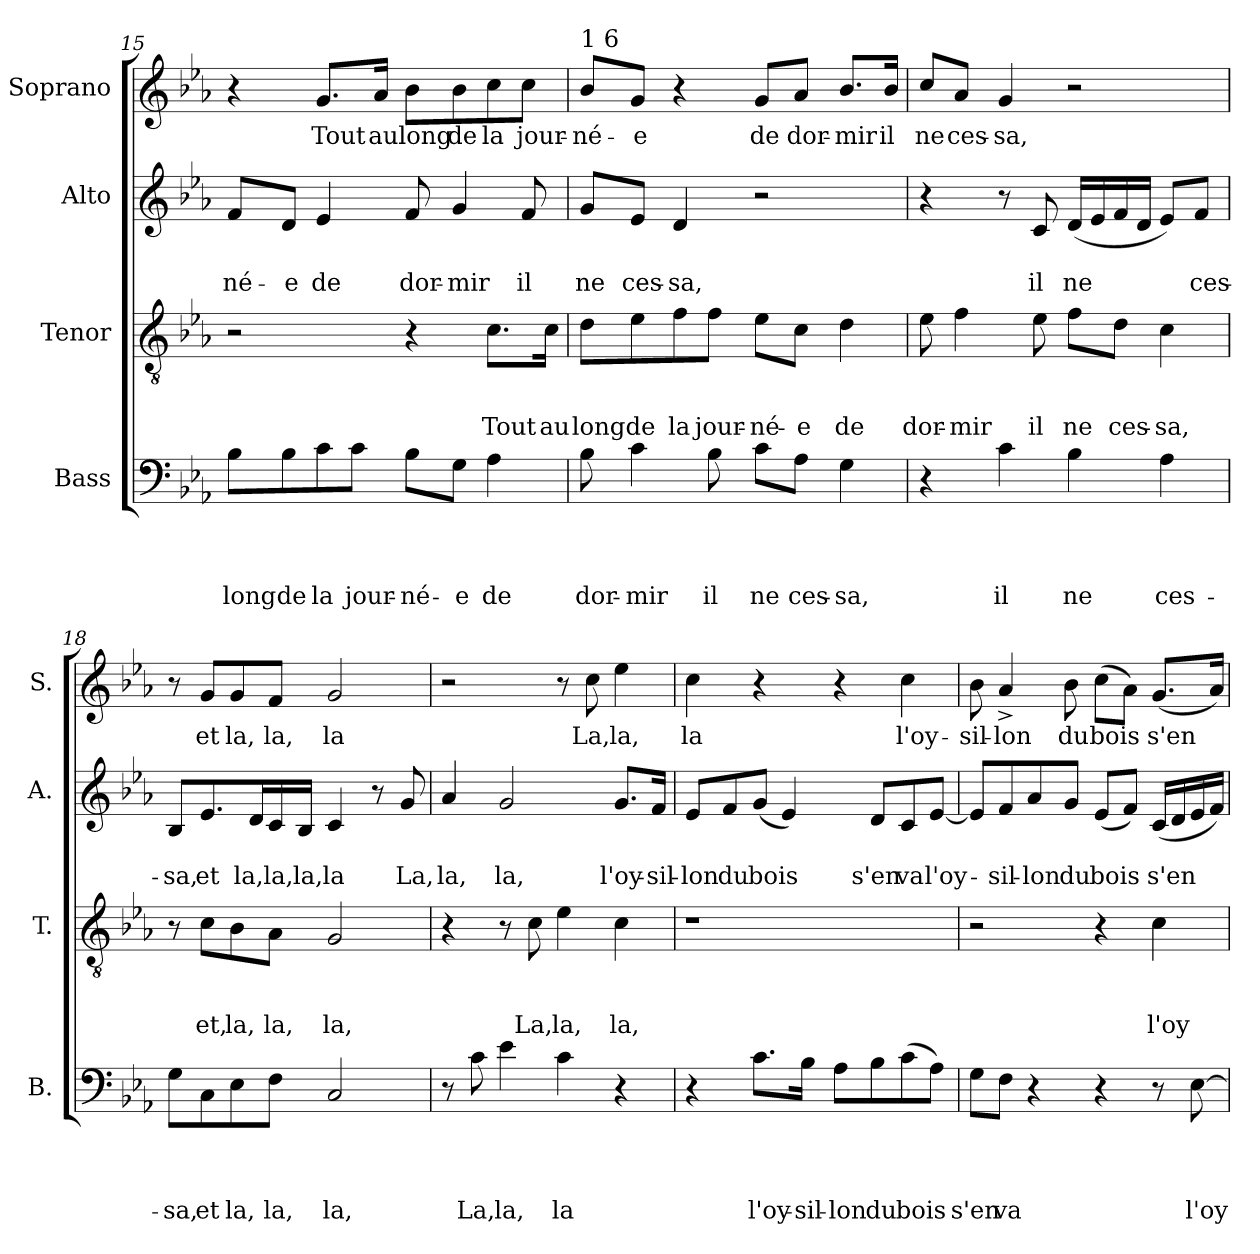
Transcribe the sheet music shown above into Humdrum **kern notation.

**kern	**text	**text	**text	**text	**kern	**text	**text	**text	**kern	**text	**text	**kern	**text
*part4	*part4	*part4	*part4	*part4	*part3	*part3	*part3	*part3	*part2	*part2	*part2	*part1	*part1
*staff4	*staff4	*staff4	*staff4	*staff4	*staff3	*staff3	*staff3	*staff3	*staff2	*staff2	*staff2	*staff1	*staff1
*I"Bass	*	*	*	*	*I"Tenor	*	*	*	*I"Alto	*	*	*I"Soprano	*
*I'B.	*	*	*	*	*I'T.	*	*	*	*I'A.	*	*	*I'S.	*
*clefF4	*	*	*	*	*clefGv2	*	*	*	*clefG2	*	*	*clefG2	*
*k[b-e-a-]	*	*	*	*	*k[b-e-a-]	*	*	*	*k[b-e-a-]	*	*	*k[b-e-a-]	*
*E-:	*	*	*	*	*E-:	*	*	*	*E-:	*	*	*E-:	*
=15	=15	=15	=15	=15	=15	=15	=15	=15	=15	=15	=15	=15	=15
!	!	!	!	!LO:LY:b	!	!	!	!	!	!	!LO:LY:b	!	!
8B-\L	.	.	.	long	2r	.	.	.	8f/L	.	-né-	4r	.
!	!	!	!	!LO:LY:b	!	!	!	!	!	!	!LO:LY:b	!	!
8B-\	.	.	.	de	.	.	.	.	8d/J	.	-e	.	.
!	!	!	!	!LO:LY:b	!	!	!	!	!	!	!LO:LY:b	!	!LO:LY:b
8c\	.	.	.	la	.	.	.	.	4e-/	.	de	8.g/L	Tout
!	!	!	!	!LO:LY:b	!	!	!	!	!	!	!	!	!
8c\J	.	.	.	jour-	.	.	.	.	.	.	.	.	.
!	!	!	!	!	!	!	!	!	!	!	!	!	!LO:LY:b
.	.	.	.	.	.	.	.	.	.	.	.	16a-/Jk	aulong
!	!	!	!	!LO:LY:b	!	!	!	!	!	!	!LO:LY:b	!	!
8B-\L	.	.	.	-né-	4r	.	.	.	8f/	.	dor-	8b-\L	.
!	!	!	!	!LO:LY:b	!	!	!	!	!	!	!LO:LY:b	!	!LO:LY:b
8G\J	.	.	.	-e	.	.	.	.	4g/	.	-mir	8b-\	de
!	!	!	!	!LO:LY:b	!	!	!	!LO:LY:b	!	!	!	!	!LO:LY:b
4A-\	.	.	.	de	8.c\L	.	.	Tout	.	.	.	8cc\	la
!	!	!	!	!	!	!	!	!	!	!	!LO:LY:b	!	!LO:LY:b
.	.	.	.	.	.	.	.	.	8f/	.	il	8cc\J	jour-
!	!	!	!	!	!	!	!	!LO:LY:b	!	!	!	!	!
.	.	.	.	.	16c\Jk	.	.	au	.	.	.	.	.
!!LO:LB:g=z
=16	=16	=16	=16	=16	=16	=16	=16	=16	=16	=16	=16	=16	=16
!	!	!	!	!	!	!	!	!	!	!	!	!LO:TX:a:t=1 6	!
!	!	!	!	!LO:LY:b	!	!	!	!LO:LY:b	!	!	!LO:LY:b	!	!LO:LY:b
8B-\	.	.	.	dor-	8d\L	.	.	long	8g/L	.	ne	8b-/L	-né-
!	!	!	!	!LO:LY:b	!	!	!	!LO:LY:b	!	!	!LO:LY:b	!	!LO:LY:b
4c\	.	.	.	-mir	8e-\	.	.	de	8e-/J	.	ces-	8g/J	-e
!	!	!	!	!	!	!	!	!LO:LY:b	!	!	!LO:LY:b	!	!
.	.	.	.	.	8f\	.	.	la	4d/	.	-sa,	4r	.
!	!	!	!	!LO:LY:b	!	!	!	!LO:LY:b	!	!	!	!	!
8B-\	.	.	.	il	8f\J	.	.	jour-	.	.	.	.	.
!	!	!	!	!LO:LY:b	!	!	!	!LO:LY:b	!	!	!	!	!LO:LY:b
8c\L	.	.	.	ne	8e-\L	.	.	-né-	2r	.	.	8g/L	de
!	!	!	!	!LO:LY:b	!	!	!	!LO:LY:b	!	!	!	!	!LO:LY:b
8A-\J	.	.	.	ces-	8c\J	.	.	-e	.	.	.	8a-/J	dor-
!	!	!	!	!LO:LY:b	!	!	!	!LO:LY:b	!	!	!	!	!LO:LY:b
4G\	.	.	.	-sa,	4d\	.	.	de	.	.	.	8.b-/L	-mir
!	!	!	!	!	!	!	!	!	!	!	!	!	!LO:LY:b
.	.	.	.	.	.	.	.	.	.	.	.	16b-/Jk	il
=17	=17	=17	=17	=17	=17	=17	=17	=17	=17	=17	=17	=17	=17
!	!	!	!	!	!	!	!	!LO:LY:b	!	!	!	!	!LO:LY:b
4r	.	.	.	.	8e-\	.	.	dor-	4r	.	.	8cc/L	ne
!	!	!	!	!	!	!	!	!LO:LY:b	!	!	!	!	!LO:LY:b
.	.	.	.	.	4f\	.	.	-mir	.	.	.	8a-/J	ces-
!	!	!	!	!LO:LY:b	!	!	!	!	!	!	!	!	!LO:LY:b
4c\	.	.	.	il	.	.	.	.	8r	.	.	4g/	-sa,
!	!	!	!	!	!	!	!	!LO:LY:b	!	!	!LO:LY:b	!	!
.	.	.	.	.	8e-\	.	.	il	8c/	.	il	.	.
!	!	!	!	!LO:LY:b	!	!	!	!LO:LY:b	!	!	!LO:LY:b	!	!
4B-\	.	.	.	ne	8f\L	.	.	ne	(<16d/LL	.	ne	2r	.
.	.	.	.	.	.	.	.	.	16e-/	.	.	.	.
!	!	!	!	!	!	!	!	!LO:LY:b	!	!	!	!	!
.	.	.	.	.	8d\J	.	.	ces-	16f/	.	.	.	.
.	.	.	.	.	.	.	.	.	16d/JJ	.	.	.	.
!	!	!	!	!LO:LY:b	!	!	!	!LO:LY:b	!	!	!	!	!
4A-\	.	.	.	ces-	4c\	.	.	-sa,	8e-/L)	.	.	.	.
!	!	!	!	!	!	!	!	!	!	!	!LO:LY:b	!	!
.	.	.	.	.	.	.	.	.	8f/J	.	ces-	.	.
=18	=18	=18	=18	=18	=18	=18	=18	=18	=18	=18	=18	=18	=18
!	!	!	!	!LO:LY:b	!	!	!	!	!	!	!LO:LY:b	!	!
8G\L	.	.	.	-sa,	8r	.	.	.	8B-/L	.	-sa,	8r	.
!	!	!	!	!LO:LY:b	!	!	!	!LO:LY:b	!	!	!LO:LY:b	!	!LO:LY:b
8C\	.	.	.	et	8c\L	.	.	et,	8.e-/	.	et	8g/L	et
!	!	!	!	!LO:LY:b	!	!	!	!LO:LY:b	!	!	!	!	!LO:LY:b
8E-\	.	.	.	la,	8B-\	.	.	la,	.	.	.	8g/	la,
!	!	!	!	!	!	!	!	!	!	!	!LO:LY:b	!	!
.	.	.	.	.	.	.	.	.	16d/L	.	la,	.	.
!	!	!	!	!LO:LY:b	!	!	!	!LO:LY:b	!	!	!LO:LY:b	!	!LO:LY:b
8F\J	.	.	.	la,	8A-\J	.	.	la,	16c/	.	la,	8f/J	la,
!	!	!	!	!	!	!	!	!	!	!	!LO:LY:b	!	!
.	.	.	.	.	.	.	.	.	16B-/JJ	.	la,	.	.
!	!	!	!	!LO:LY:b	!	!	!	!LO:LY:b	!	!	!LO:LY:b	!	!LO:LY:b
2C/	.	.	.	la,	2G/	.	.	la,	4c/	.	la	2g/	la
.	.	.	.	.	.	.	.	.	8r	.	.	.	.
!	!	!	!	!	!	!	!	!	!	!	!LO:LY:b	!	!
.	.	.	.	.	.	.	.	.	8g/	.	La,	.	.
!!LO:PB:g=z
=19	=19	=19	=19	=19	=19	=19	=19	=19	=19	=19	=19	=19	=19
!	!	!	!	!	!	!	!	!	!	!	!LO:LY:b	!	!
8r	.	.	.	.	4r	.	.	.	4a-/	.	la,	2r	.
!	!	!	!	!LO:LY:b	!	!	!	!	!	!	!	!	!
8c\	.	.	.	La,	.	.	.	.	.	.	.	.	.
!	!	!	!	!LO:LY:b	!	!	!	!	!	!	!LO:LY:b	!	!
4e-\	.	.	.	la,	8r	.	.	.	2g/	.	la,	.	.
!	!	!	!	!	!	!	!	!LO:LY:b	!	!	!	!	!
.	.	.	.	.	8c\	.	.	La,	.	.	.	.	.
!	!	!	!	!LO:LY:b	!	!	!	!LO:LY:b	!	!	!	!	!
4c\	.	.	.	la	4e-\	.	.	la,	.	.	.	8r	.
!	!	!	!	!	!	!	!	!	!	!	!	!	!LO:LY:b
.	.	.	.	.	.	.	.	.	.	.	.	8cc\	La,
!	!	!	!	!	!	!	!	!LO:LY:b	!	!	!LO:LY:b	!	!LO:LY:b
4r	.	.	.	.	4c\	.	.	la,	8.g/L	.	l'oy-	4ee-\	la,
!	!	!	!	!	!	!	!	!	!	!	!LO:LY:b	!	!
.	.	.	.	.	.	.	.	.	16f/Jk	.	-sil-	.	.
=20	=20	=20	=20	=20	=20	=20	=20	=20	=20	=20	=20	=20	=20
!	!	!	!	!	!	!	!	!	!	!	!LO:LY:b	!	!LO:LY:b
4r	.	.	.	.	1r	.	.	.	8e-/L	.	-lon	4cc\	la
!	!	!	!	!	!	!	!	!	!	!	!LO:LY:b	!	!
.	.	.	.	.	.	.	.	.	8f/	.	du	.	.
!	!	!	!	!LO:LY:b	!	!	!	!	!	!	!LO:LY:b	!	!
8.c\L	.	.	.	l'oy-	.	.	.	.	(<8g/J	.	bois	4r	.
.	.	.	.	.	.	.	.	.	4e-/)	.	.	.	.
!	!	!	!	!LO:LY:b	!	!	!	!	!	!	!	!	!
16B-\Jk	.	.	.	-sil-	.	.	.	.	.	.	.	.	.
!	!	!	!	!LO:LY:b	!	!	!	!	!	!	!	!	!
8A-\L	.	.	.	-lon	.	.	.	.	.	.	.	4r	.
!	!	!	!	!LO:LY:b	!	!	!	!	!	!	!LO:LY:b	!	!
8B-\	.	.	.	du	.	.	.	.	8d/L	.	s'en	.	.
!	!	!	!	!LO:LY:b	!	!	!	!	!	!	!LO:LY:b	!	!LO:LY:b
(>8c\	.	.	.	bois	.	.	.	.	8c/	.	va	4cc\	l'oy-
!	!	!	!	!	!	!	!	!	!	!	!LO:LY:b	!	!
8A-\J)	.	.	.	.	.	.	.	.	[<8e-/J	.	l'oy-	.	.
=21	=21	=21	=21	=21	=21	=21	=21	=21	=21	=21	=21	=21	=21
!	!	!	!	!LO:LY:b	!	!	!	!	!	!	!	!	!LO:LY:b
8G\L	.	.	.	s'en	2r	.	.	.	8e-/L]	.	.	8b-\	-sil-
!	!	!	!	!LO:LY:b	!	!	!	!	!	!	!LO:LY:b	!	!LO:LY:b
8F\J	.	.	.	va	.	.	.	.	8f/	.	-sil-	4a-^</	-lon
!	!	!	!	!	!	!	!	!	!	!	!LO:LY:b	!	!
4r	.	.	.	.	.	.	.	.	8a-/	.	-lon	.	.
!	!	!	!	!	!	!	!	!	!	!	!LO:LY:b	!	!LO:LY:b
.	.	.	.	.	.	.	.	.	8g/J	.	du	8b-\	du
!	!	!	!	!	!	!	!	!	!	!	!LO:LY:b	!	!LO:LY:b
4r	.	.	.	.	4r	.	.	.	(<8e-/L	.	bois	(>8cc\L	bois
.	.	.	.	.	.	.	.	.	8f/J)	.	.	8a-\J)	.
!	!	!	!	!	!	!	!	!LO:LY:b	!	!	!LO:LY:b	!	!LO:LY:b
8r	.	.	.	.	4c\	.	.	l'oy-	(<16c/LL	.	s'en	(<8.g/L	s'en
.	.	.	.	.	.	.	.	.	16d/	.	.	.	.
!	!	!	!	!LO:LY:b	!	!	!	!	!	!	!	!	!
[<8E-\	.	.	.	l'oy-	.	.	.	.	16e-/	.	.	.	.
.	.	.	.	.	.	.	.	.	16f/JJ)	.	.	16a-/Jk)	.
=	=	=	=	=	=	=	=	=	=	=	=	=	=
*-	*-	*-	*-	*-	*-	*-	*-	*-	*-	*-	*-	*-	*-
